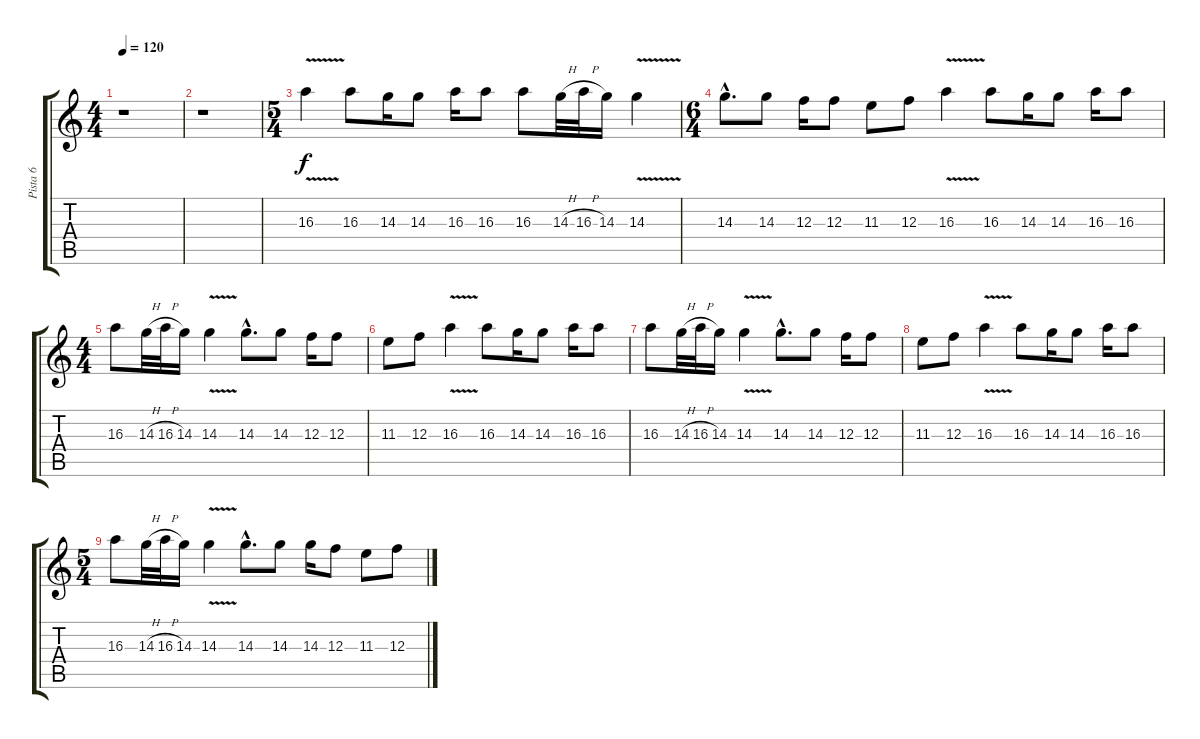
\track ("Pista 6" "Pista 6") {instrument distortionguitar}
\staff {score tabs}
\tuning (D4 A3 F3 C3 G2 D2) {hide}
\ts (4 4)
\tempo 120
\clef g2
\ks c
r.1{dy f} |
r.1 |
\ts (5 4)
16.3{v}.4 16.3.8 14.3.16 14.3.8 16.3.16 16.3.8 16.3.8 14.3{h}.32 16.3{h}.32 14.3.16 14.3{v}.4 |
\ts (6 4)
14.3{hac}.8{d} 14.3.8 12.3.16 12.3.8 11.3.8 12.3.8 16.3{v}.4 16.3.8 14.3.16 14.3.8 16.3.16 16.3.8 |
\ts (4 4)
16.3.8 14.3{h}.32 16.3{h}.32 14.3.16 14.3{v}.4 14.3{hac}.8{d} 14.3.8 12.3.16 12.3.8 |
11.3.8 12.3.8 16.3{v}.4 16.3.8 14.3.16 14.3.8 16.3.16 16.3.8 |
16.3.8 14.3{h}.32 16.3{h}.32 14.3.16 14.3{v}.4 14.3{hac}.8{d} 14.3.8 12.3.16 12.3.8 |
11.3.8 12.3.8 16.3{v}.4 16.3.8 14.3.16 14.3.8 16.3.16 16.3.8 |
\ts (5 4)
16.3.8 14.3{h}.32 16.3{h}.32 14.3.16 14.3{v}.4 14.3{hac}.8{d} 14.3.8 14.3.16 12.3.8 11.3.8 12.3.8
